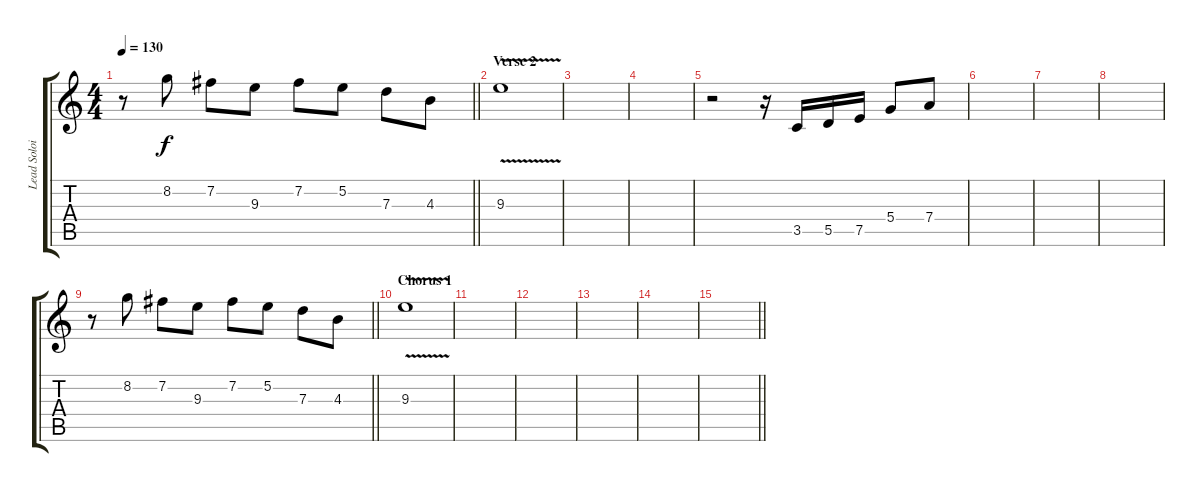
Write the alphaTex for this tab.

\track ("Lead Soloist" "Lead Soloi") {instrument distortionguitar}
\staff {score tabs}
\tuning (E4 B3 G3 D3 A2 E2) {hide}
\ts (4 4)
\tempo 130
\clef g2
\barLineRight lightlight
\ks c
r.8{dy f} 8.2.8 7.2.8 9.3.8 7.2.8 5.2.8 7.3.8 4.3.8 |
\section ("" "Verse 2")
9.3{v}.1 |
|
|
r.2 r.16 3.5.16 5.5.16 7.5.16 5.4.8 7.4.8 |
|
|
|
\barLineRight lightlight
r.8 8.2.8 7.2.8 9.3.8 7.2.8 5.2.8 7.3.8 4.3.8 |
\section ("" "Chorus 1")
9.3{v}.1 |
|
|
|
|
\barLineRight lightlight
